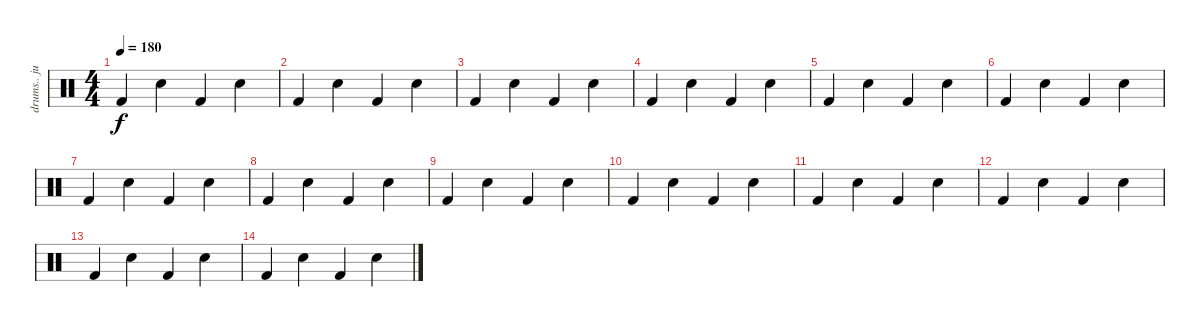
\track ("drums.. just for a simple beat." "drums.. ju") {instrument percussion}
\staff {score}
\articulation defaults
\ts (4 4)
\tempo 180
\clef neutral
\ks c "Kick (hit) 2".4{dy f} "Electric Snare (hit)".4 "Kick (hit) 2".4 "Electric Snare (hit)".4
|
"Kick (hit) 2".4 "Electric Snare (hit)".4 "Kick (hit) 2".4 "Electric Snare (hit)".4 |
"Kick (hit) 2".4 "Electric Snare (hit)".4 "Kick (hit) 2".4 "Electric Snare (hit)".4 |
"Kick (hit) 2".4 "Electric Snare (hit)".4 "Kick (hit) 2".4 "Electric Snare (hit)".4 |
"Kick (hit) 2".4 "Electric Snare (hit)".4 "Kick (hit) 2".4 "Electric Snare (hit)".4 |
"Kick (hit) 2".4 "Electric Snare (hit)".4 "Kick (hit) 2".4 "Electric Snare (hit)".4 |
"Kick (hit) 2".4 "Electric Snare (hit)".4 "Kick (hit) 2".4 "Electric Snare (hit)".4 |
"Kick (hit) 2".4 "Electric Snare (hit)".4 "Kick (hit) 2".4 "Electric Snare (hit)".4 |
"Kick (hit) 2".4 "Electric Snare (hit)".4 "Kick (hit) 2".4 "Electric Snare (hit)".4 |
"Kick (hit) 2".4 "Electric Snare (hit)".4 "Kick (hit) 2".4 "Electric Snare (hit)".4 |
"Kick (hit) 2".4 "Electric Snare (hit)".4 "Kick (hit) 2".4 "Electric Snare (hit)".4 |
"Kick (hit) 2".4 "Electric Snare (hit)".4 "Kick (hit) 2".4 "Electric Snare (hit)".4 |
"Kick (hit) 2".4 "Electric Snare (hit)".4 "Kick (hit) 2".4 "Electric Snare (hit)".4 |
"Kick (hit) 2".4 "Electric Snare (hit)".4 "Kick (hit) 2".4 "Electric Snare (hit)".4
